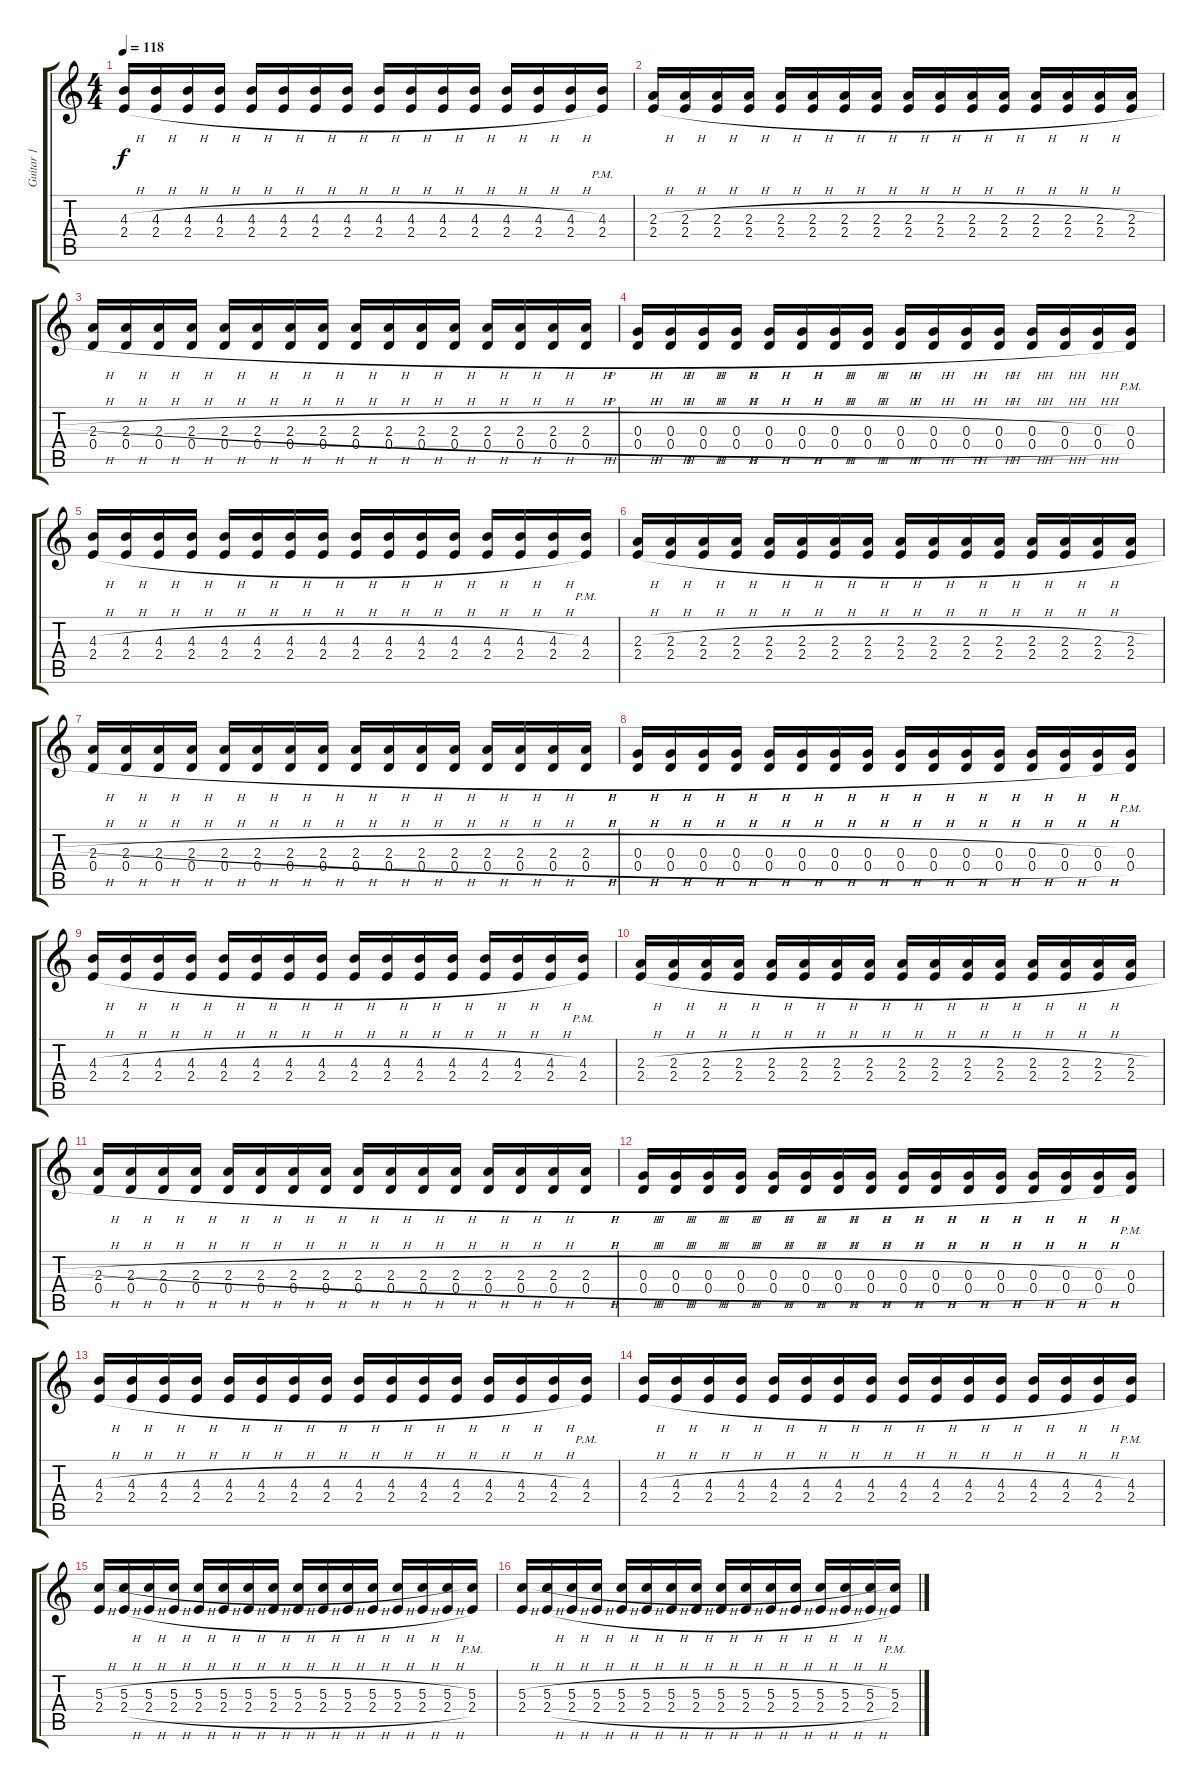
\track ("Guitar 1" "Guitar 1") {instrument acousticguitarsteel}
\staff {score tabs}
\tuning (E4 B3 G3 D3 A2 E2) {hide}
\ts (4 4)
\tempo 118
\clef g2
\ks c
(4.3{h} 2.4{h}).16{txt " " dy f} (4.3{h} 2.4{h}).16 (4.3{h} 2.4{h}).16 (4.3{h} 2.4{h}).16 (4.3{h} 2.4{h}).16 (4.3{h} 2.4{h}).16 (4.3{h} 2.4{h}).16 (4.3{h} 2.4{h}).16 (4.3{h} 2.4{h}).16 (4.3{h} 2.4{h}).16 (4.3{h} 2.4{h}).16 (4.3{h} 2.4{h}).16 (4.3{h} 2.4{h}).16 (4.3{h} 2.4{h}).16 (4.3{h} 2.4{h}).16 (4.3{pm} 2.4{pm}).16 |
(2.3{h} 2.4{h}).16 (2.3{h} 2.4{h}).16 (2.3{h} 2.4{h}).16 (2.3{h} 2.4{h}).16 (2.3{h} 2.4{h}).16 (2.3{h} 2.4{h}).16 (2.3{h} 2.4{h}).16 (2.3{h} 2.4{h}).16 (2.3{h} 2.4{h}).16 (2.3{h} 2.4{h}).16 (2.3{h} 2.4{h}).16 (2.3{h} 2.4{h}).16 (2.3{h} 2.4{h}).16 (2.3{h} 2.4{h}).16 (2.3{h} 2.4{h}).16 (2.3{h} 2.4{h}).16 |
(2.3{h} 0.4{h}).16 (2.3{h} 0.4{h}).16 (2.3{h} 0.4{h}).16 (2.3{h} 0.4{h}).16 (2.3{h} 0.4{h}).16 (2.3{h} 0.4{h}).16 (2.3{h} 0.4{h}).16 (2.3{h} 0.4{h}).16 (2.3{h} 0.4{h}).16 (2.3{h} 0.4{h}).16 (2.3{h} 0.4{h}).16 (2.3{h} 0.4{h}).16 (2.3{h} 0.4{h}).16 (2.3{h} 0.4{h}).16 (2.3{h} 0.4{h}).16 (2.3{h} 0.4{h}).16 |
(0.3{h} 0.4{h}).16 (0.3{h} 0.4{h}).16 (0.3{h} 0.4{h}).16 (0.3{h} 0.4{h}).16 (0.3{h} 0.4{h}).16 (0.3{h} 0.4{h}).16 (0.3{h} 0.4{h}).16 (0.3{h} 0.4{h}).16 (0.3{h} 0.4{h}).16 (0.3{h} 0.4{h}).16 (0.3{h} 0.4{h}).16 (0.3{h} 0.4{h}).16 (0.3{h} 0.4{h}).16 (0.3{h} 0.4{h}).16 (0.3{h} 0.4{h}).16 (0.3{pm} 0.4).16 |
(4.3{h} 2.4{h}).16{txt " "} (4.3{h} 2.4{h}).16 (4.3{h} 2.4{h}).16 (4.3{h} 2.4{h}).16 (4.3{h} 2.4{h}).16 (4.3{h} 2.4{h}).16 (4.3{h} 2.4{h}).16 (4.3{h} 2.4{h}).16 (4.3{h} 2.4{h}).16 (4.3{h} 2.4{h}).16 (4.3{h} 2.4{h}).16 (4.3{h} 2.4{h}).16 (4.3{h} 2.4{h}).16 (4.3{h} 2.4{h}).16 (4.3{h} 2.4{h}).16 (4.3{pm} 2.4{pm}).16 |
(2.3{h} 2.4{h}).16 (2.3{h} 2.4{h}).16 (2.3{h} 2.4{h}).16 (2.3{h} 2.4{h}).16 (2.3{h} 2.4{h}).16 (2.3{h} 2.4{h}).16 (2.3{h} 2.4{h}).16 (2.3{h} 2.4{h}).16 (2.3{h} 2.4{h}).16 (2.3{h} 2.4{h}).16 (2.3{h} 2.4{h}).16 (2.3{h} 2.4{h}).16 (2.3{h} 2.4{h}).16 (2.3{h} 2.4{h}).16 (2.3{h} 2.4{h}).16 (2.3{h} 2.4{h}).16 |
(2.3{h} 0.4{h}).16 (2.3{h} 0.4{h}).16 (2.3{h} 0.4{h}).16 (2.3{h} 0.4{h}).16 (2.3{h} 0.4{h}).16 (2.3{h} 0.4{h}).16 (2.3{h} 0.4{h}).16 (2.3{h} 0.4{h}).16 (2.3{h} 0.4{h}).16 (2.3{h} 0.4{h}).16 (2.3{h} 0.4{h}).16 (2.3{h} 0.4{h}).16 (2.3{h} 0.4{h}).16 (2.3{h} 0.4{h}).16 (2.3{h} 0.4{h}).16 (2.3{h} 0.4{h}).16 |
(0.3{h} 0.4{h}).16 (0.3{h} 0.4{h}).16 (0.3{h} 0.4{h}).16 (0.3{h} 0.4{h}).16 (0.3{h} 0.4{h}).16 (0.3{h} 0.4{h}).16 (0.3{h} 0.4{h}).16 (0.3{h} 0.4{h}).16 (0.3{h} 0.4{h}).16 (0.3{h} 0.4{h}).16 (0.3{h} 0.4{h}).16 (0.3{h} 0.4{h}).16 (0.3{h} 0.4{h}).16 (0.3{h} 0.4{h}).16 (0.3{h} 0.4{h}).16 (0.3{pm} 0.4).16 |
(4.3{h} 2.4{h}).16{txt " "} (4.3{h} 2.4{h}).16 (4.3{h} 2.4{h}).16 (4.3{h} 2.4{h}).16 (4.3{h} 2.4{h}).16 (4.3{h} 2.4{h}).16 (4.3{h} 2.4{h}).16 (4.3{h} 2.4{h}).16 (4.3{h} 2.4{h}).16 (4.3{h} 2.4{h}).16 (4.3{h} 2.4{h}).16 (4.3{h} 2.4{h}).16 (4.3{h} 2.4{h}).16 (4.3{h} 2.4{h}).16 (4.3{h} 2.4{h}).16 (4.3{pm} 2.4{pm}).16 |
(2.3{h} 2.4{h}).16 (2.3{h} 2.4{h}).16 (2.3{h} 2.4{h}).16 (2.3{h} 2.4{h}).16 (2.3{h} 2.4{h}).16 (2.3{h} 2.4{h}).16 (2.3{h} 2.4{h}).16 (2.3{h} 2.4{h}).16 (2.3{h} 2.4{h}).16 (2.3{h} 2.4{h}).16 (2.3{h} 2.4{h}).16 (2.3{h} 2.4{h}).16 (2.3{h} 2.4{h}).16 (2.3{h} 2.4{h}).16 (2.3{h} 2.4{h}).16 (2.3{h} 2.4{h}).16 |
(2.3{h} 0.4{h}).16 (2.3{h} 0.4{h}).16 (2.3{h} 0.4{h}).16 (2.3{h} 0.4{h}).16 (2.3{h} 0.4{h}).16 (2.3{h} 0.4{h}).16 (2.3{h} 0.4{h}).16 (2.3{h} 0.4{h}).16 (2.3{h} 0.4{h}).16 (2.3{h} 0.4{h}).16 (2.3{h} 0.4{h}).16 (2.3{h} 0.4{h}).16 (2.3{h} 0.4{h}).16 (2.3{h} 0.4{h}).16 (2.3{h} 0.4{h}).16 (2.3{h} 0.4{h}).16 |
(0.3{h} 0.4{h}).16 (0.3{h} 0.4{h}).16 (0.3{h} 0.4{h}).16 (0.3{h} 0.4{h}).16 (0.3{h} 0.4{h}).16 (0.3{h} 0.4{h}).16 (0.3{h} 0.4{h}).16 (0.3{h} 0.4{h}).16 (0.3{h} 0.4{h}).16 (0.3{h} 0.4{h}).16 (0.3{h} 0.4{h}).16 (0.3{h} 0.4{h}).16 (0.3{h} 0.4{h}).16 (0.3{h} 0.4{h}).16 (0.3{h} 0.4{h}).16 (0.3{pm} 0.4).16 |
(4.3{h} 2.4{h}).16{txt " "} (4.3{h} 2.4{h}).16 (4.3{h} 2.4{h}).16 (4.3{h} 2.4{h}).16 (4.3{h} 2.4{h}).16 (4.3{h} 2.4{h}).16 (4.3{h} 2.4{h}).16 (4.3{h} 2.4{h}).16 (4.3{h} 2.4{h}).16 (4.3{h} 2.4{h}).16 (4.3{h} 2.4{h}).16 (4.3{h} 2.4{h}).16 (4.3{h} 2.4{h}).16 (4.3{h} 2.4{h}).16 (4.3{h} 2.4{h}).16 (4.3{pm} 2.4{pm}).16 |
(4.3{h} 2.4{h}).16{txt " "} (4.3{h} 2.4{h}).16 (4.3{h} 2.4{h}).16 (4.3{h} 2.4{h}).16 (4.3{h} 2.4{h}).16 (4.3{h} 2.4{h}).16 (4.3{h} 2.4{h}).16 (4.3{h} 2.4{h}).16 (4.3{h} 2.4{h}).16 (4.3{h} 2.4{h}).16 (4.3{h} 2.4{h}).16 (4.3{h} 2.4{h}).16 (4.3{h} 2.4{h}).16 (4.3{h} 2.4{h}).16 (4.3{h} 2.4{h}).16 (4.3{pm} 2.4{pm}).16 |
(5.3{h} 2.4).16{txt " "} (5.3{h} 2.4{h}).16 (5.3{h} 2.4{h}).16 (5.3{h} 2.4{h}).16 (5.3{h} 2.4{h}).16 (5.3{h} 2.4{h}).16 (5.3{h} 2.4{h}).16 (5.3{h} 2.4{h}).16 (5.3{h} 2.4{h}).16 (5.3{h} 2.4{h}).16 (5.3{h} 2.4{h}).16 (5.3{h} 2.4{h}).16 (5.3{h} 2.4{h}).16 (5.3{h} 2.4{h}).16 (5.3{h} 2.4{h}).16 (5.3{pm} 2.4{pm}).16 |
(5.3{h} 2.4).16{txt " "} (5.3{h} 2.4{h}).16 (5.3{h} 2.4{h}).16 (5.3{h} 2.4{h}).16 (5.3{h} 2.4{h}).16 (5.3{h} 2.4{h}).16 (5.3{h} 2.4{h}).16 (5.3{h} 2.4{h}).16 (5.3{h} 2.4{h}).16 (5.3{h} 2.4{h}).16 (5.3{h} 2.4{h}).16 (5.3{h} 2.4{h}).16 (5.3{h} 2.4{h}).16 (5.3{h} 2.4{h}).16 (5.3{h} 2.4{h}).16 (5.3{pm} 2.4{pm}).16
